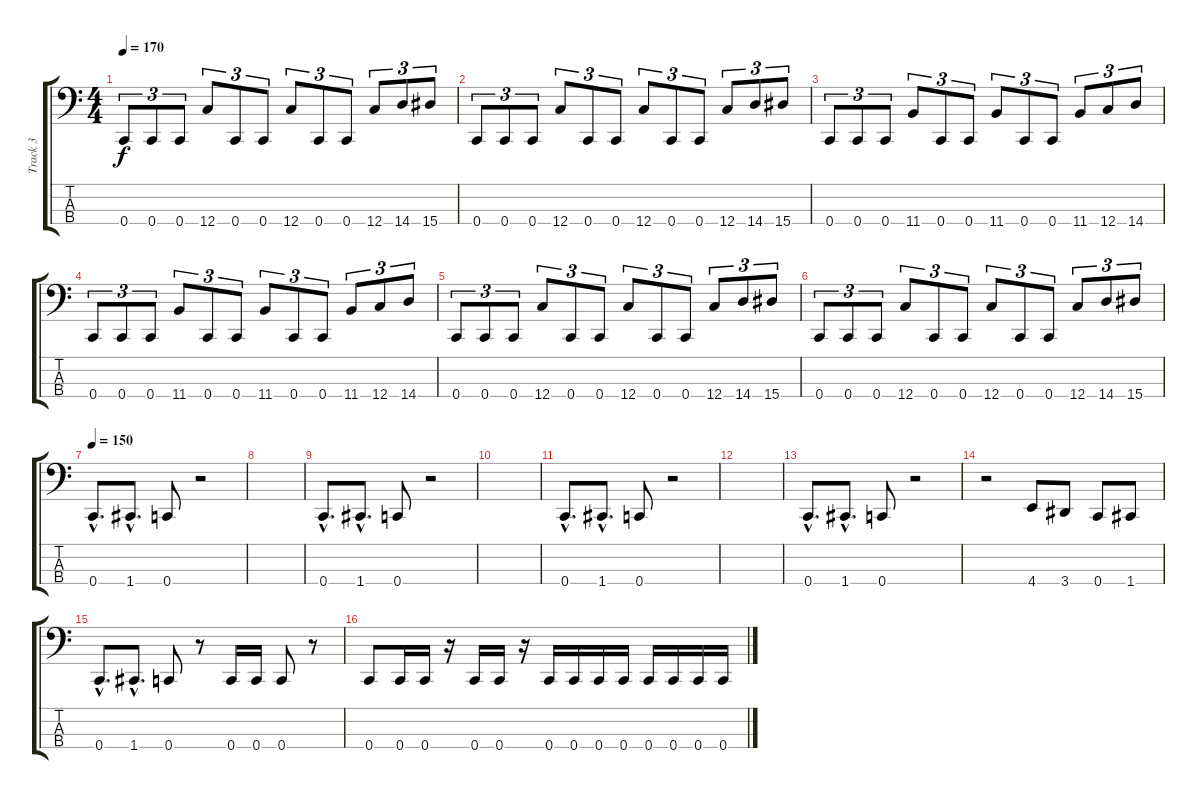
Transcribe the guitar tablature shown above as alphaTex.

\track ("Track 3" "Track 3") {instrument electricbasspick}
\staff {score tabs}
\tuning (F2 C2 G1 C1) {hide}
\ts (4 4)
\tempo 170
\clef f4
\ks c
0.4.8{tu (3 2) dy f} 0.4.8{tu (3 2)} 0.4.8{tu (3 2)} 12.4.8{tu (3 2)} 0.4.8{tu (3 2)} 0.4.8{tu (3 2)} 12.4.8{tu (3 2)} 0.4.8{tu (3 2)} 0.4.8{tu (3 2)} 12.4.8{tu (3 2)} 14.4.8{tu (3 2)} 15.4.8{tu (3 2)} |
0.4.8{tu (3 2)} 0.4.8{tu (3 2)} 0.4.8{tu (3 2)} 12.4.8{tu (3 2)} 0.4.8{tu (3 2)} 0.4.8{tu (3 2)} 12.4.8{tu (3 2)} 0.4.8{tu (3 2)} 0.4.8{tu (3 2)} 12.4.8{tu (3 2)} 14.4.8{tu (3 2)} 15.4.8{tu (3 2)} |
0.4.8{tu (3 2)} 0.4.8{tu (3 2)} 0.4.8{tu (3 2)} 11.4.8{tu (3 2)} 0.4.8{tu (3 2)} 0.4.8{tu (3 2)} 11.4.8{tu (3 2)} 0.4.8{tu (3 2)} 0.4.8{tu (3 2)} 11.4.8{tu (3 2)} 12.4.8{tu (3 2)} 14.4.8{tu (3 2)} |
0.4.8{tu (3 2)} 0.4.8{tu (3 2)} 0.4.8{tu (3 2)} 11.4.8{tu (3 2)} 0.4.8{tu (3 2)} 0.4.8{tu (3 2)} 11.4.8{tu (3 2)} 0.4.8{tu (3 2)} 0.4.8{tu (3 2)} 11.4.8{tu (3 2)} 12.4.8{tu (3 2)} 14.4.8{tu (3 2)} |
0.4.8{tu (3 2)} 0.4.8{tu (3 2)} 0.4.8{tu (3 2)} 12.4.8{tu (3 2)} 0.4.8{tu (3 2)} 0.4.8{tu (3 2)} 12.4.8{tu (3 2)} 0.4.8{tu (3 2)} 0.4.8{tu (3 2)} 12.4.8{tu (3 2)} 14.4.8{tu (3 2)} 15.4.8{tu (3 2)} |
0.4.8{tu (3 2)} 0.4.8{tu (3 2)} 0.4.8{tu (3 2)} 12.4.8{tu (3 2)} 0.4.8{tu (3 2)} 0.4.8{tu (3 2)} 12.4.8{tu (3 2)} 0.4.8{tu (3 2)} 0.4.8{tu (3 2)} 12.4.8{tu (3 2)} 14.4.8{tu (3 2)} 15.4.8{tu (3 2)} |
\tempo 150
0.4{hac}.8{d} 1.4{hac}.8{d} 0.4.8 r.2 |
|
0.4{hac}.8{d} 1.4{hac}.8{d} 0.4.8 r.2 |
|
0.4{hac}.8{d} 1.4{hac}.8{d} 0.4.8 r.2 |
|
0.4{hac}.8{d} 1.4{hac}.8{d} 0.4.8 r.2 |
r.2 4.4.8 3.4.8 0.4.8 1.4.8 |
0.4{hac}.8{d} 1.4{hac}.8{d} 0.4.8 r.8 0.4.16 0.4.16 0.4.8 r.8 |
0.4.8 0.4.16 0.4.16 r.16 0.4.16 0.4.16 r.16 0.4.16 0.4.16 0.4.16 0.4.16 0.4.16 0.4.16 0.4.16 0.4.16
